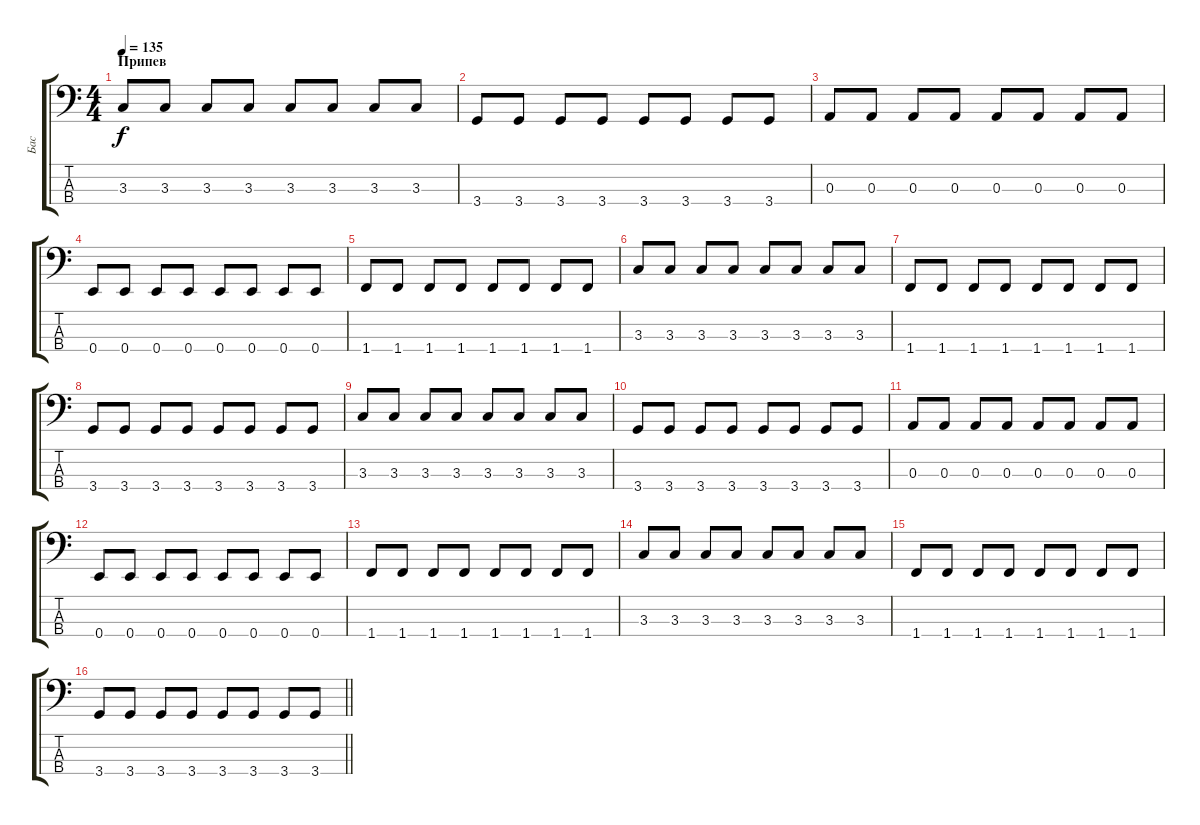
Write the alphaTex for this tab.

\track ("Бас" "Бас") {instrument electricbassfinger}
\staff {score tabs}
\tuning (G2 D2 A1 E1) {hide}
\ts (4 4)
\section ("" "Припев")
\tempo 135
\clef f4
\ks c
3.3.8{dy f} 3.3.8 3.3.8 3.3.8 3.3.8 3.3.8 3.3.8 3.3.8 |
3.4.8 3.4.8 3.4.8 3.4.8 3.4.8 3.4.8 3.4.8 3.4.8 |
0.3.8 0.3.8 0.3.8 0.3.8 0.3.8 0.3.8 0.3.8 0.3.8 |
0.4.8 0.4.8 0.4.8 0.4.8 0.4.8 0.4.8 0.4.8 0.4.8 |
1.4.8 1.4.8 1.4.8 1.4.8 1.4.8 1.4.8 1.4.8 1.4.8 |
3.3.8 3.3.8 3.3.8 3.3.8 3.3.8 3.3.8 3.3.8 3.3.8 |
1.4.8 1.4.8 1.4.8 1.4.8 1.4.8 1.4.8 1.4.8 1.4.8 |
3.4.8 3.4.8 3.4.8 3.4.8 3.4.8 3.4.8 3.4.8 3.4.8 |
3.3.8 3.3.8 3.3.8 3.3.8 3.3.8 3.3.8 3.3.8 3.3.8 |
3.4.8 3.4.8 3.4.8 3.4.8 3.4.8 3.4.8 3.4.8 3.4.8 |
0.3.8 0.3.8 0.3.8 0.3.8 0.3.8 0.3.8 0.3.8 0.3.8 |
0.4.8 0.4.8 0.4.8 0.4.8 0.4.8 0.4.8 0.4.8 0.4.8 |
1.4.8 1.4.8 1.4.8 1.4.8 1.4.8 1.4.8 1.4.8 1.4.8 |
3.3.8 3.3.8 3.3.8 3.3.8 3.3.8 3.3.8 3.3.8 3.3.8 |
1.4.8 1.4.8 1.4.8 1.4.8 1.4.8 1.4.8 1.4.8 1.4.8 |
\barLineRight lightlight
3.4.8 3.4.8 3.4.8 3.4.8 3.4.8 3.4.8 3.4.8 3.4.8
